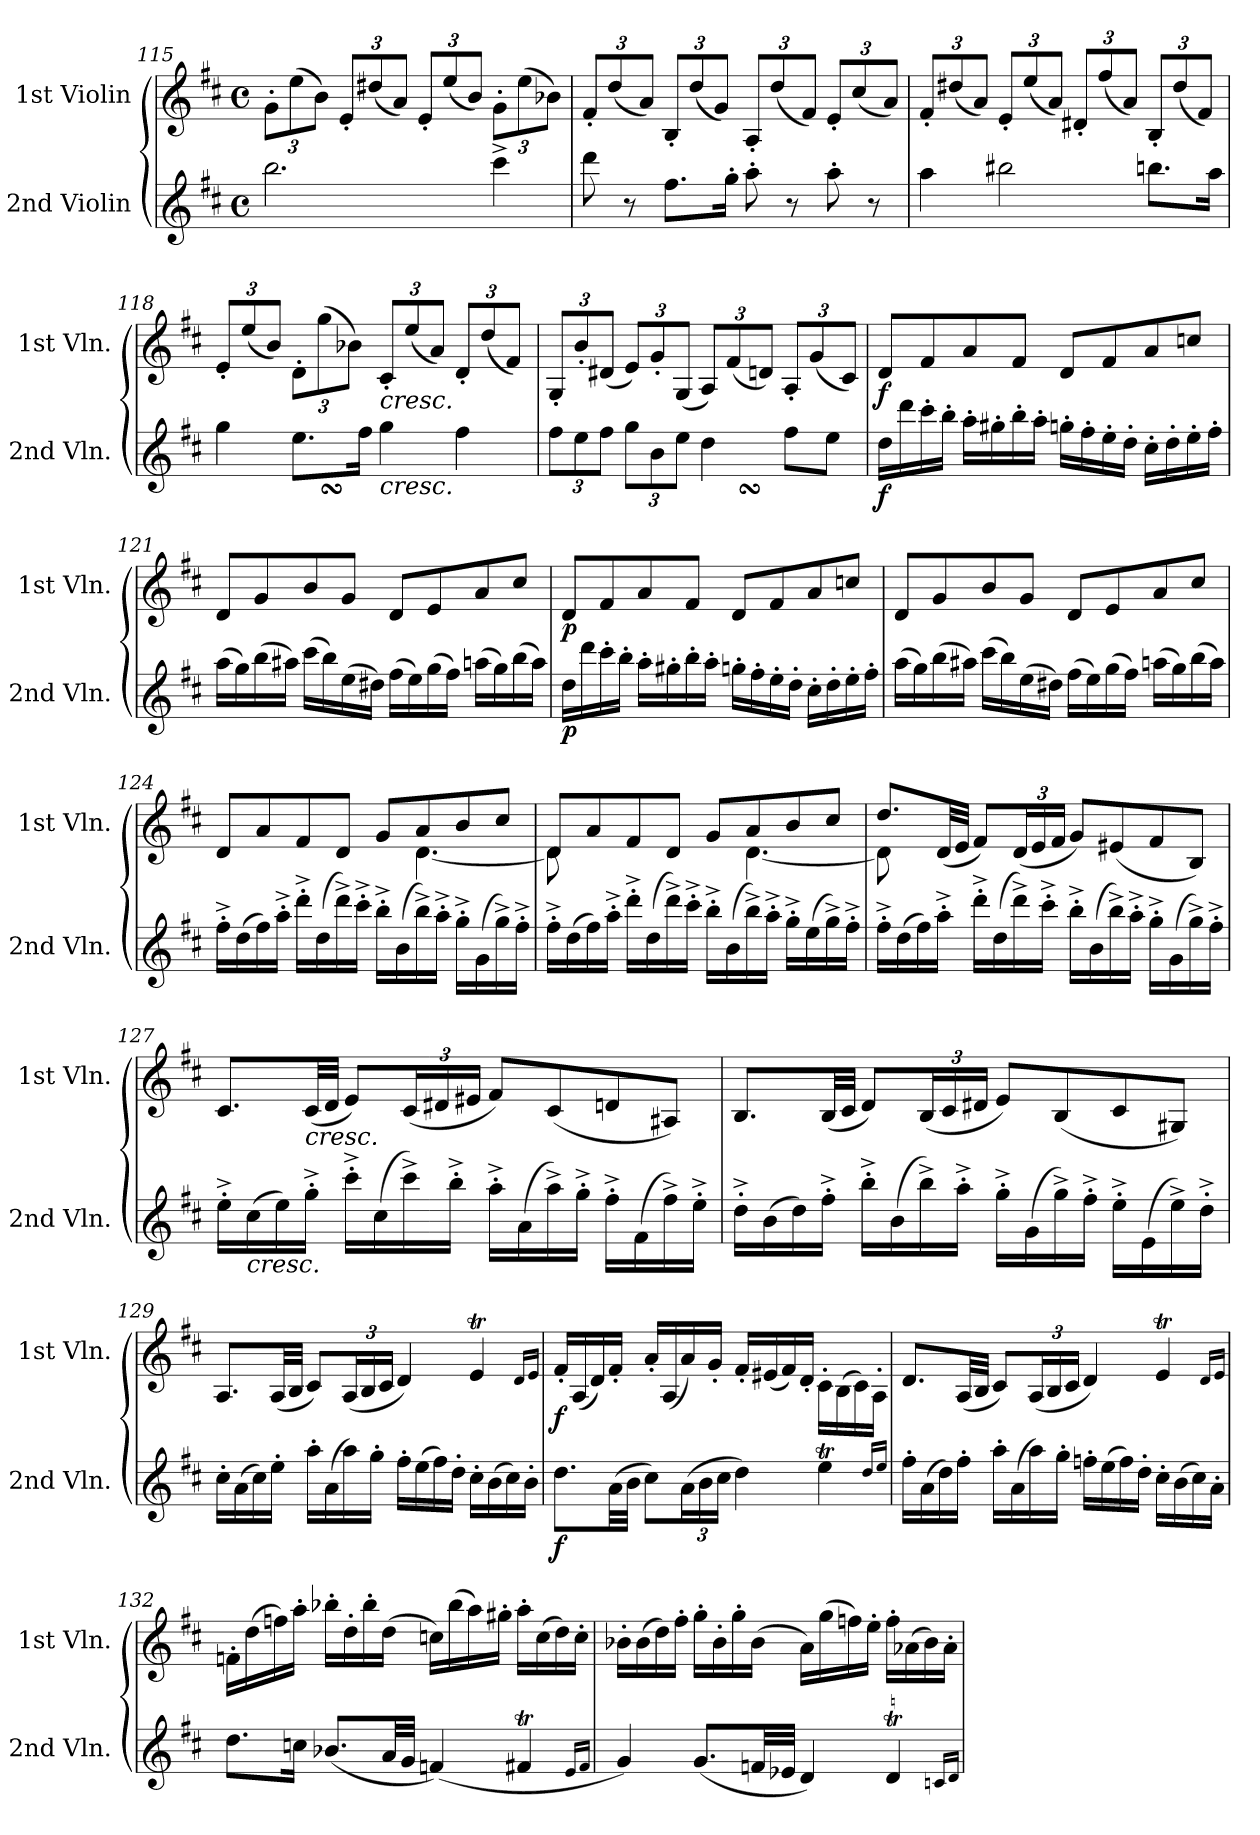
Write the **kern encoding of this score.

**kern	**dynam	**kern	**dynam
*part2	*part2	*part1	*part1
*staff2	*staff2	*staff1	*staff1
*I"2nd Violin	*	*I"1st Violin	*
*I'2nd Vln.	*	*I'1st Vln.	*
*clefG2	*	*clefG2	*
*k[f#c#]	*	*k[f#c#]	*
*M4/4	*	*M4/4	*
*met(c)	*	*met(c)	*
*	*	*Xbrackettup	*
=115	=115	=115	=115
2.bb\	.	12g'\L	.
.	.	(>12ee\	.
.	.	12b\J)	.
.	.	12e'/L	.
.	.	(<12dd#X/	.
.	.	12a/J)	.
.	.	12e'/L	.
.	.	(<12ee/	.
.	.	12b/J)	.
4ccc#^\	.	12g'\L	.
.	.	(>12ee\	.
.	.	12b-X\J)	.
!!LO:LB:g=z
=116	=116	=116	=116
8ddd\	.	12f#'/L	.
.	.	(<12dd/	.
8r	.	.	.
.	.	12a/J)	.
8.ff#\L	.	12B'/L	.
.	.	(<12dd/	.
.	.	12g/J)	.
16gg'\Jk	.	.	.
8aa'\	.	12A'/L	.
.	.	(<12dd/	.
8r	.	.	.
.	.	12f#/J)	.
8aa'\	.	12e'/L	.
.	.	(<12cc#/	.
8r	.	.	.
.	.	12a/J)	.
=117	=117	=117	=117
4aa\	.	12f#'/L	.
.	.	(<12dd#X/	.
.	.	12a/J)	.
2bb#X\	.	12e'/L	.
.	.	(<12ee/	.
.	.	12a/J)	.
.	.	12d#X'/L	.
.	.	(<12ff#/	.
.	.	12a/J)	.
8.bbn\L	.	12B'/L	.
.	.	(<12dd#/	.
.	.	12f#/J)	.
16aa\Jk	.	.	.
!!LO:PB:g=z
=118	=118	=118	=118
*^	*	*	*
4gg\	4ryy	.	12e'/L	.
.	.	.	(<12ee/	.
.	.	.	12b/J)	.
8.ee\L	16.ee\LLyy	.	12d'\L	.
.	.	.	(>12gg\	.
.	16.eesSSS\JJyy	.	.	.
.	.	.	12b-X\J)	.
16ff#\Jk	2ryy	.	.	.
!	!	!	!LO:TX:b:i:t=cresc.	!
!LO:TX:b:i:t=cresc.	!	!	!	!
4gg\	.	.	12c#'/L	.
.	.	.	(<12ee/	.
.	.	.	12a/J)	.
4ff#\	.	.	12d'/L	.
.	.	.	(<12dd/	.
.	.	.	12f#/J)	.
.	16ryy	.	.	.
=119	=119	=119	=119	=119
*Xbrackettup	*	*	*	*
12ff#\L	2ryy	.	12G'/L	.
12ee\	.	.	12b'/	.
12ff#\J	.	.	(<12d#X/J	.
12gg\L	.	.	12e/L)	.
12b\	.	.	12g'/	.
12ee\J	.	.	(<12G/J	.
4dd\	8dd\Lyy	.	12A/L)	.
.	.	.	(<12f#/	.
.	8ddsSSs\Jyy	.	.	.
.	.	.	12dn/J)	.
8ff#\L	4ryy	.	12A'/L	.
.	.	.	(<12g/	.
8ee\J	.	.	.	.
.	.	.	12c#/J)	.
*v	*v	*	*	*
!!LO:LB:g=z
=120	=120	=120	=120
!	!LO:DY:b	!	!LO:DY:b
16dd\LL	f	8d/L	f
16ddd\	.	.	.
16ccc#'\	.	8f#/	.
16bb'\JJ	.	.	.
16aa'\LL	.	8a/	.
16gg#X'\	.	.	.
16bb'\	.	8f#/J	.
16aa'\JJ	.	.	.
16ggn'\LL	.	8d/L	.
16ff#'\	.	.	.
16ee'\	.	8f#/	.
16dd'\JJ	.	.	.
16cc#'\LL	.	8a/	.
16dd'\	.	.	.
16ee'\	.	8ccn/J	.
16ff#'\JJ	.	.	.
=121	=121	=121	=121
(>16aa\LL	.	8d/L	.
16gg\)	.	.	.
(>16bb\	.	8g/	.
16aa#X\JJ)	.	.	.
(>16ccc#\LL	.	8b/	.
16bb\)	.	.	.
(>16ee\	.	8g/J	.
16dd#X\JJ)	.	.	.
(>16ff#\LL	.	8d/L	.
16ee\)	.	.	.
(>16gg\	.	8e/	.
16ff#\JJ)	.	.	.
(>16aan\LL	.	8a/	.
16gg\)	.	.	.
(>16bb\	.	8cc#/J	.
16aa\JJ)	.	.	.
!!LO:LB:g=z
=122	=122	=122	=122
!	!LO:DY:b	!	!LO:DY:b
16dd\LL	p	8d/L	p
16ddd\	.	.	.
16ccc#'\	.	8f#/	.
16bb'\JJ	.	.	.
16aa'\LL	.	8a/	.
16gg#X'\	.	.	.
16bb'\	.	8f#/J	.
16aa'\JJ	.	.	.
16ggn'\LL	.	8d/L	.
16ff#'\	.	.	.
16ee'\	.	8f#/	.
16dd'\JJ	.	.	.
16cc#'\LL	.	8a/	.
16dd'\	.	.	.
16ee'\	.	8ccn/J	.
16ff#'\JJ	.	.	.
=123	=123	=123	=123
(>16aa\LL	.	8d/L	.
16gg\)	.	.	.
(>16bb\	.	8g/	.
16aa#X\JJ)	.	.	.
(>16ccc#\LL	.	8b/	.
16bb\)	.	.	.
(>16ee\	.	8g/J	.
16dd#X\JJ)	.	.	.
(>16ff#\LL	.	8d/L	.
16ee\)	.	.	.
(>16gg\	.	8e/	.
16ff#\JJ)	.	.	.
(>16aan\LL	.	8a/	.
16gg\)	.	.	.
(>16bb\	.	8cc#/J	.
16aa\JJ)	.	.	.
!!LO:LB:g=z
=124	=124	=124	=124
*	*	*^	*
16ff#'^\LL	.	8d/L	8ryy	.
(>16dd\	.	.	.	.
*	*	*v	*v	*
16ff#\)	.	8a/	.
16aa'^\JJ	.	.	.
16ddd'^\LL	.	8f#/	.
(>16dd\	.	.	.
16ddd^\)	.	8d/J	.
16ccc#'^\JJ	.	.	.
16bb'^\LL	.	8g/L	.
(>16b\	.	.	.
*	*	*^	*
16bb^\)	.	8a/	[4.d\	.
16aa'^\JJ	.	.	.	.
16gg'^\LL	.	8b/	.	.
(>16g\	.	.	.	.
16gg^\)	.	8cc#/J	.	.
16ff#'^\JJ	.	.	.	.
=125	=125	=125	=125	=125
16ff#'^\LL	.	8d/L	8d\]	.
(>16dd\	.	.	.	.
16ff#\)	.	8a/	2ryy	.
16aa'^\JJ	.	.	.	.
16ddd'^\LL	.	8f#/	.	.
(>16dd\	.	.	.	.
16ddd^\)	.	8d/J	.	.
16ccc#'^\JJ	.	.	.	.
16bb'^\LL	.	8g/L	.	.
(>16b\	.	.	.	.
16bb^\)	.	8a/	[4.d\	.
16aa'^\JJ	.	.	.	.
16gg'^\LL	.	8b/	.	.
(>16ee\	.	.	.	.
16gg^\)	.	8cc#/J	.	.
16ff#'^\JJ	.	.	.	.
!!LO:LB:g=z	!!
=126	=126	=126	=126	=126
16ff#'^\LL	.	8.dd/L	8d\]	.
(>16dd\	.	.	.	.
16ff#\)	.	.	2..ryy	.
16aa'^\JJ	.	(<32d/LL	.	.
.	.	32e/JJJ	.	.
16ddd'^\LL	.	8f#/L)	.	.
(>16dd\	.	.	.	.
16ddd^\)	.	(<24d/L	.	.
.	.	24e/	.	.
16ccc#'^\JJ	.	.	.	.
.	.	24f#/JJ	.	.
16bb'^\LL	.	8g/L)	.	.
(>16b\	.	.	.	.
16bb^\)	.	(<8e#X/	.	.
16aa'^\JJ	.	.	.	.
16gg'^\LL	.	8f#/	.	.
(>16g\	.	.	.	.
16gg^\)	.	8B/J)	.	.
16ff#'^\JJ	.	.	.	.
*	*	*v	*v	*
=127	=127	=127	=127
16ee'^\LL	.	8.c#/L	.
!LO:TX:b:i:t=cresc.	!	!	!
(>16cc#\	.	.	.
16ee\)	.	.	.
!	!	!LO:TX:b:i:t=cresc.	!
16gg'^\JJ	.	(<32c#/LL	.
.	.	32d/JJJ	.
16ccc#'^\LL	.	8e/L)	.
(>16cc#\	.	.	.
16ccc#^\)	.	(<24c#/L	.
.	.	24d#X/	.
16bb'^\JJ	.	.	.
.	.	24e#X/JJ	.
16aa'^\LL	.	8f#/L)	.
(>16a\	.	.	.
16aa^\)	.	(<8c#/	.
16gg'^\JJ	.	.	.
16ff#'^\LL	.	8dn/	.
(>16f#\	.	.	.
16ff#^\)	.	8A#X/J)	.
16ee'^\JJ	.	.	.
!!LO:LB:g=z
=128	=128	=128	=128
16dd'^\LL	.	8.B/L	.
(>16b\	.	.	.
16dd\)	.	.	.
16ff#'^\JJ	.	(<32B/LL	.
.	.	32c#/JJJ	.
16bb'^\LL	.	8d/L)	.
(>16b\	.	.	.
16bb^\)	.	(<24B/L	.
.	.	24c#/	.
16aa'^\JJ	.	.	.
.	.	24d#X/JJ	.
16gg'^\LL	.	8e/L)	.
(>16g\	.	.	.
16gg^\)	.	(<8B/	.
16ff#'^\JJ	.	.	.
16ee'^\LL	.	8c#/	.
(>16e\	.	.	.
16ee^\)	.	8G#X/J)	.
16dd'^\JJ	.	.	.
=129	=129	=129	=129
16cc#'\LL	.	8.A/L	.
(>16a\	.	.	.
16cc#\)	.	.	.
16ee'\JJ	.	(<32A/LL	.
.	.	32B/JJJ	.
16aa'\LL	.	8c#/L)	.
(>16a\	.	.	.
16aa\)	.	(<24A/L	.
.	.	24B/	.
16gg'\JJ	.	.	.
.	.	24c#/JJ	.
16ff#'\LL	.	4d/)	.
(>16ee\	.	.	.
16ff#\)	.	.	.
16dd'\JJ	.	.	.
16cc#'\LL	.	4eT/	.
(>16b\	.	.	.
16cc#\)	.	.	.
16b'\JJ	.	.	.
.	.	16qd/LL	.
.	.	16qe/JJ	.
!!LO:PB:g=z
=130	=130	=130	=130
!	!LO:DY:b	!	!LO:DY:b
8.dd\L	f	16f#'/LL	f
.	.	(<16A/	.
.	.	16d/)	.
(>32a\LL	.	16f#'/JJ	.
32b\JJJ	.	.	.
8cc#\L)	.	16a'/LL	.
.	.	(<16A/	.
(>24a\L	.	16a/)	.
24b\	.	.	.
.	.	16g'/JJ	.
24cc#\JJ	.	.	.
4dd\)	.	16f#'/LL	.
.	.	(<16e#X/	.
.	.	16f#/)	.
.	.	16d'/JJ	.
4eeT\	.	16c#'\LL	.
.	.	(>16B\	.
.	.	16c#\)	.
.	.	16A'\JJ	.
16qdd/LL	.	.	.
16qee/JJ	.	.	.
=131	=131	=131	=131
*	*	*^	*
16ff#'\LL	.	8.d/L	2.ryy	.
(>16a\	.	.	.	.
16dd\)	.	.	.	.
16ff#'\JJ	.	(<32A/LL	.	.
.	.	32B/JJJ	.	.
16aa'\LL	.	8c#/L)	.	.
(>16a\	.	.	.	.
16aa\)	.	(<24A/L	.	.
.	.	24B/	.	.
16gg'\JJ	.	.	.	.
.	.	24c#/JJ	.	.
16ffn'\LL	.	4d/)	.	.
(>16ee\	.	.	.	.
16ff\)	.	.	.	.
16dd'\JJ	.	.	.	.
16cc#'\LL	.	4eT/	16fn/yy	.
(>16b\	.	.	8.ryy	.
16cc#\)	.	.	.	.
16a'\JJ	.	.	.	.
*	*	*v	*v	*
.	.	16qd/LL	.
.	.	16qe/JJ	.
!!LO:LB:g=z
=132	=132	=132	=132
8.dd\L	.	16fn'\LL	.
.	.	(>16dd\	.
.	.	16ffn\)	.
16ccn\Jk	.	16aa'\JJ	.
(<8.b-X/L	.	16bb-X'\LL	.
.	.	16dd'\	.
.	.	16bb-'\	.
32a/LL	.	(>16dd\JJ	.
32g/JJJ	.	.	.
(<4fn/)	.	16ccn\LL)	.
.	.	(>16bb-\	.
.	.	16aa\)	.
.	.	16gg#X'\JJ	.
4f#Xt/	.	16aa'\LL	.
.	.	(>16cc\	.
.	.	16dd\)	.
.	.	16cc'\JJ	.
16qe/LL	.	.	.
16qf#/JJ	.	.	.
=133	=133	=133	=133
*^	*	*	*
4g/)	2.ryy	.	16b-X'\LL	.
.	.	.	(>16b-\	.
.	.	.	16dd\)	.
.	.	.	16ff#'\JJ	.
(<8.g/L	.	.	16gg'\LL	.
.	.	.	16b-'\	.
.	.	.	16gg'\	.
32fn/LL	.	.	(>16b-\JJ	.
32e-X/JJJ	.	.	.	.
4d/)	.	.	16a\LL)	.
.	.	.	(>16gg\	.
.	.	.	16ffn\)	.
.	.	.	16ee'\JJ	.
4dT/	16e-/yy	.	16ff'\LL	.
.	8.ryy	.	(>16a-X\	.
.	.	.	16b-\)	.
.	.	.	16a-'\JJ	.
*v	*v	*	*	*
16qcn/LL	.	.	.
16qd/JJ	.	.	.
=	=	=	=
*-	*-	*-	*-
